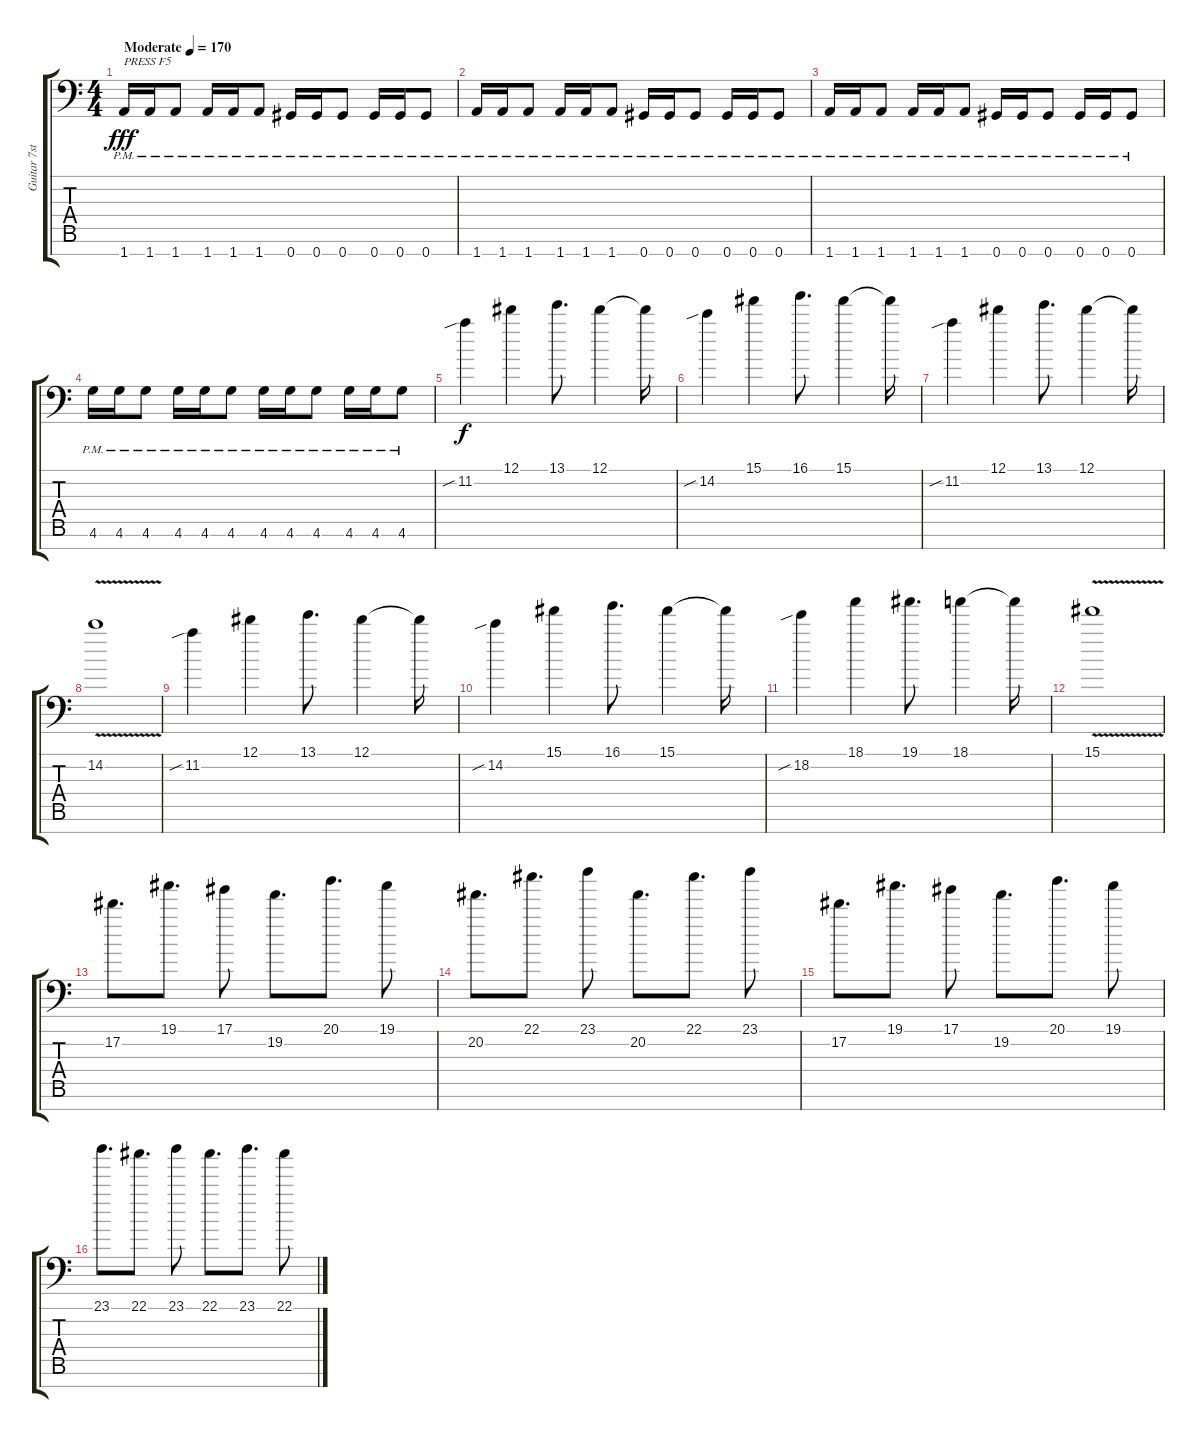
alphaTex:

\track ("Guitar 7str Drop G#" "Guitar 7st") {mute instrument distortionguitar}
\staff {score tabs}
\tuning (Eb4 Bb3 Gb3 Db3 Ab2 Eb2 Ab1) {hide}
\ts (4 4)
\tempo (170 "Moderate")
\clef f4
\ks c
1.7{pm}.16{txt "PRESS F5" dy fff instrument distortionguitar} 1.7{pm}.16 1.7{pm}.8 1.7{pm}.16 1.7{pm}.16 1.7{pm}.8 0.7{pm}.16 0.7{pm}.16 0.7{pm}.8 0.7{pm}.16 0.7{pm}.16 0.7{pm}.8 |
1.7{pm}.16 1.7{pm}.16 1.7{pm}.8 1.7{pm}.16 1.7{pm}.16 1.7{pm}.8 0.7{pm}.16 0.7{pm}.16 0.7{pm}.8 0.7{pm}.16 0.7{pm}.16 0.7{pm}.8 |
1.7{pm}.16 1.7{pm}.16 1.7{pm}.8 1.7{pm}.16 1.7{pm}.16 1.7{pm}.8 0.7{pm}.16 0.7{pm}.16 0.7{pm}.8 0.7{pm}.16 0.7{pm}.16 0.7{pm}.8 |
4.6{pm}.16 4.6{pm}.16 4.6{pm}.8 4.6{pm}.16 4.6{pm}.16 4.6{pm}.8 4.6{pm}.16 4.6{pm}.16 4.6{pm}.8 4.6{pm}.16 4.6{pm}.16 4.6{pm}.8 |
11.2{sib}.4{dy f} 12.1.4 13.1.8{d} 12.1.4 12.1{t}.16 |
14.2{sib}.4 15.1.4 16.1.8{d} 15.1.4 15.1{t}.16 |
11.2{sib}.4 12.1.4 13.1.8{d} 12.1.4 12.1{t}.16 |
14.2{v}.1 |
11.2{sib}.4 12.1.4 13.1.8{d} 12.1.4 12.1{t}.16 |
14.2{sib}.4 15.1.4 16.1.8{d} 15.1.4 15.1{t}.16 |
18.2{sib}.4 18.1.4 19.1.8{d} 18.1.4 18.1{t}.16 |
15.1{v}.1 |
17.2.8{d} 19.1.8{d} 17.1.8 19.2.8{d} 20.1.8{d} 19.1.8 |
20.2.8{d} 22.1.8{d} 23.1.8 20.2.8{d} 22.1.8{d} 23.1.8 |
17.2.8{d} 19.1.8{d} 17.1.8 19.2.8{d} 20.1.8{d} 19.1.8 |
23.1.8{d} 22.1.8{d} 23.1.8 22.1.8{d} 23.1.8{d} 22.1.8
